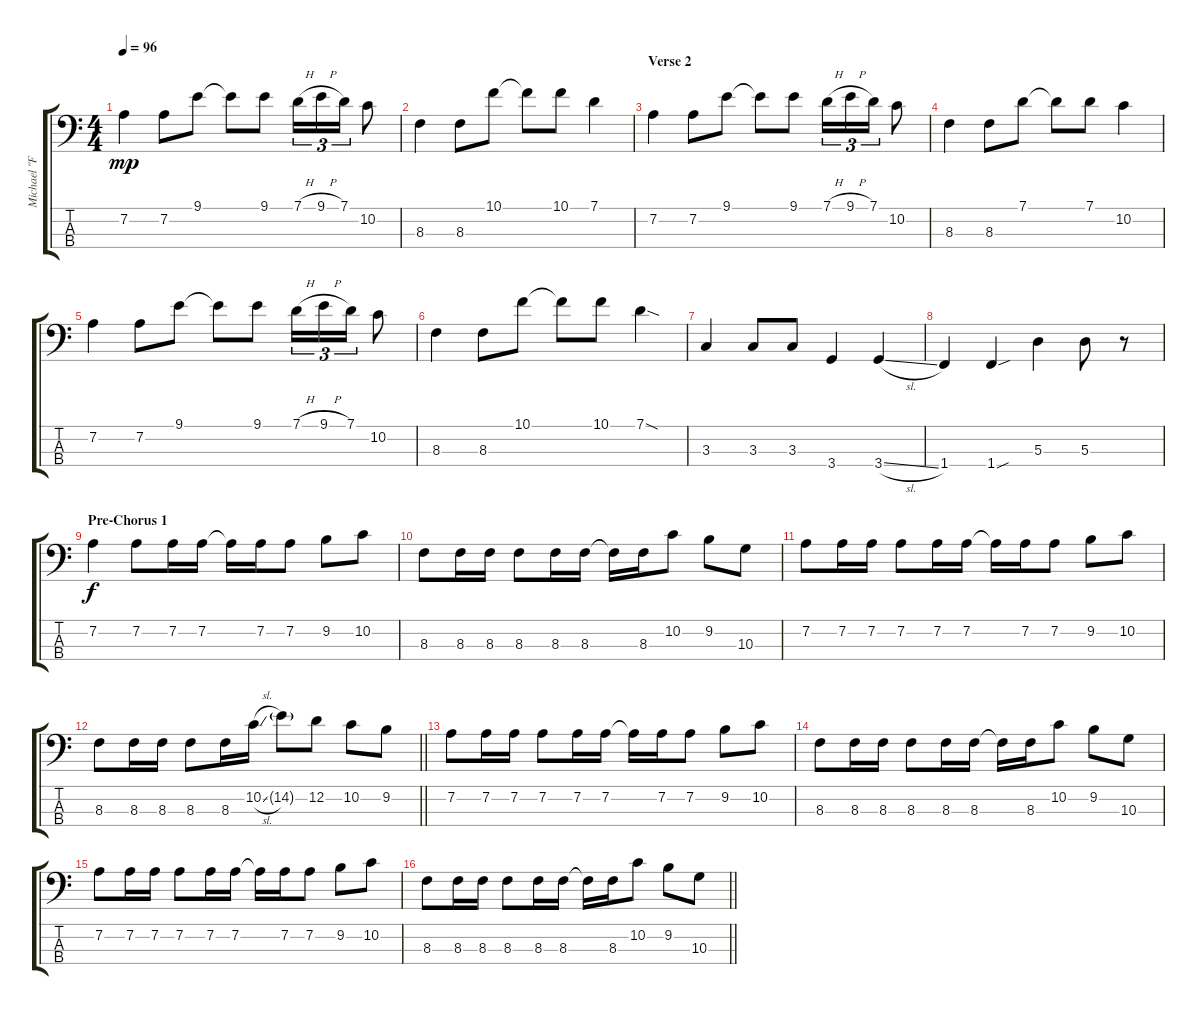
\track ("Michael \"Flea\" Balzary | Modulus Flea | " "Michael \"F") {instrument electricbassfinger}
\staff {score tabs}
\tuning (G2 D2 A1 E1) {hide}
\ts (4 4)
\tempo 96
\clef f4
\ks c
7.2.4{dy mp} 7.2.8 9.1.8 9.1{t}.8 9.1.8 7.1{h}.16{tu (3 2)} 9.1{h}.16{tu (3 2)} 7.1.16{tu (3 2)} 10.2.8 |
8.3.4 8.3.8 10.1.8 10.1{t}.8 10.1.8 7.1.4 |
\section ("" "Verse 2")
7.2.4 7.2.8 9.1.8 9.1{t}.8 9.1.8 7.1{h}.16{tu (3 2)} 9.1{h}.16{tu (3 2)} 7.1.16{tu (3 2)} 10.2.8 |
8.3.4 8.3.8 7.1.8 7.1{t}.8 7.1.8 10.2.4 |
7.2.4 7.2.8 9.1.8 9.1{t}.8 9.1.8 7.1{h}.16{tu (3 2)} 9.1{h}.16{tu (3 2)} 7.1.16{tu (3 2)} 10.2.8 |
8.3.4 8.3.8 10.1.8 10.1{t}.8 10.1.8 7.1{sod}.4 |
3.3.4 3.3.8 3.3.8 3.4.4 3.4{sl}.4 |
1.4.4 1.4{sou}.4 5.3.4 5.3.8 r.8 |
\section ("" "Pre-Chorus 1")
7.2.4{dy f} 7.2.8 7.2.16 7.2.16 7.2{t}.16 7.2.16 7.2.8 9.2.8 10.2.8 |
8.3.8 8.3.16 8.3.16 8.3.8 8.3.16 8.3.16 8.3{t}.16 8.3.16 10.2.8 9.2.8 10.3.8 |
7.2.8 7.2.16 7.2.16 7.2.8 7.2.16 7.2.16 7.2{t}.16 7.2.16 7.2.8 9.2.8 10.2.8 |
\barLineRight lightlight
8.3.8 8.3.16 8.3.16 8.3.8 8.3.16 10.2{sl}.16 14.2{g}.8 12.2.8 10.2.8 9.2.8 |
7.2.8 7.2.16 7.2.16 7.2.8 7.2.16 7.2.16 7.2{t}.16 7.2.16 7.2.8 9.2.8 10.2.8 |
8.3.8 8.3.16 8.3.16 8.3.8 8.3.16 8.3.16 8.3{t}.16 8.3.16 10.2.8 9.2.8 10.3.8 |
7.2.8 7.2.16 7.2.16 7.2.8 7.2.16 7.2.16 7.2{t}.16 7.2.16 7.2.8 9.2.8 10.2.8 |
\barLineRight lightlight
8.3.8 8.3.16 8.3.16 8.3.8 8.3.16 8.3.16 8.3{t}.16 8.3.16 10.2.8 9.2.8 10.3.8
